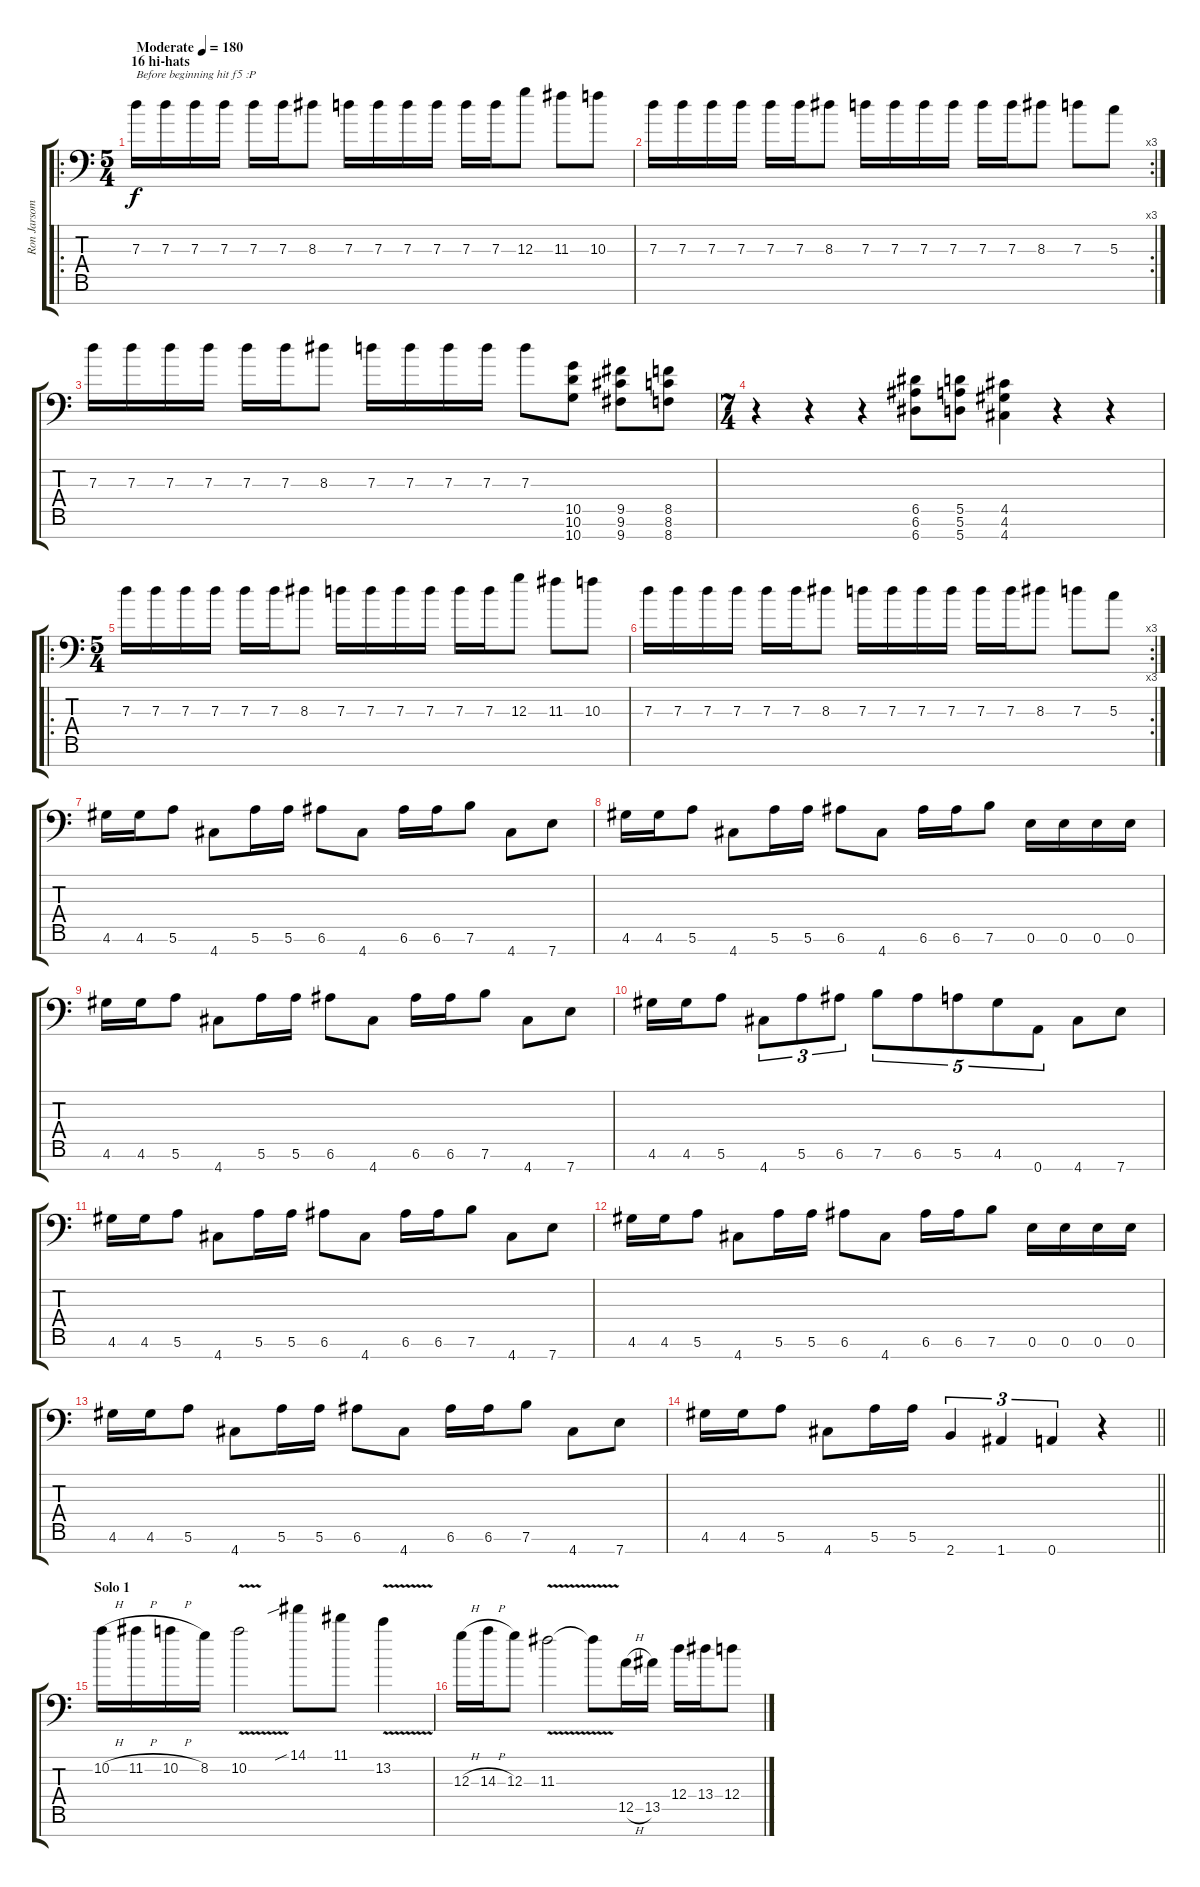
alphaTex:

\track ("Ron Jarsombek " "Ron Jarsom") {instrument distortionguitar}
\staff {score tabs}
\tuning (E4 B3 G3 D3 A2 E2 A1) {hide}
\ro
\ts (5 4)
\section ("" "16 hi-hats")
\tempo (180 "Moderate")
\clef f4
\ks c
7.3.16{txt "Before beginning hit f5 :P" dy f instrument distortionguitar} 7.3.16 7.3.16 7.3.16 7.3.16 7.3.16 8.3.8 7.3.16 7.3.16 7.3.16 7.3.16 7.3.16 7.3.16 12.3.8 11.3.8 10.3.8 |
\rc 3
7.3.16 7.3.16 7.3.16 7.3.16 7.3.16 7.3.16 8.3.8 7.3.16 7.3.16 7.3.16 7.3.16 7.3.16 7.3.16 8.3.8 7.3.8 5.3.8 |
7.3.16 7.3.16 7.3.16 7.3.16 7.3.16 7.3.16 8.3.8 7.3.16 7.3.16 7.3.16 7.3.16 7.3.8 (10.5 10.6 10.7).8 (9.5 9.6 9.7).8 (8.5 8.6 8.7).8 |
\ts (7 4)
r.4 r.4 r.4 (6.5 6.6 6.7).8 (5.5 5.6 5.7).8 (4.5 4.6 4.7).4 r.4 r.4 |
\ro
\ts (5 4)
7.3.16 7.3.16 7.3.16 7.3.16 7.3.16 7.3.16 8.3.8 7.3.16 7.3.16 7.3.16 7.3.16 7.3.16 7.3.16 12.3.8 11.3.8 10.3.8 |
\rc 3
7.3.16 7.3.16 7.3.16 7.3.16 7.3.16 7.3.16 8.3.8 7.3.16 7.3.16 7.3.16 7.3.16 7.3.16 7.3.16 8.3.8 7.3.8 5.3.8 |
4.6.16 4.6.16 5.6.8 4.7.8 5.6.16 5.6.16 6.6.8 4.7.8 6.6.16 6.6.16 7.6.8 4.7.8 7.7.8 |
4.6.16 4.6.16 5.6.8 4.7.8 5.6.16 5.6.16 6.6.8 4.7.8 6.6.16 6.6.16 7.6.8 0.6.16 0.6.16 0.6.16 0.6.16 |
4.6.16 4.6.16 5.6.8 4.7.8 5.6.16 5.6.16 6.6.8 4.7.8 6.6.16 6.6.16 7.6.8 4.7.8 7.7.8 |
4.6.16 4.6.16 5.6.8 4.7.8{tu (3 2)} 5.6.8{tu (3 2)} 6.6.8{tu (3 2)} 7.6.8{tu (5 4)} 6.6.8{tu (5 4)} 5.6.8{tu (5 4)} 4.6.8{tu (5 4)} 0.7.8{tu (5 4)} 4.7.8 7.7.8 |
4.6.16 4.6.16 5.6.8 4.7.8 5.6.16 5.6.16 6.6.8 4.7.8 6.6.16 6.6.16 7.6.8 4.7.8 7.7.8 |
4.6.16 4.6.16 5.6.8 4.7.8 5.6.16 5.6.16 6.6.8 4.7.8 6.6.16 6.6.16 7.6.8 0.6.16 0.6.16 0.6.16 0.6.16 |
4.6.16 4.6.16 5.6.8 4.7.8 5.6.16 5.6.16 6.6.8 4.7.8 6.6.16 6.6.16 7.6.8 4.7.8 7.7.8 |
\barLineRight lightlight
4.6.16 4.6.16 5.6.8 4.7.8 5.6.16 5.6.16 2.7.4{tu (3 2)} 1.7.4{tu (3 2)} 0.7.4{tu (3 2)} r.4 |
\section ("" "Solo 1")
10.2{h}.16 11.2{h}.16 10.2{h}.16 8.2.16 10.2{v}.2 14.1{sib}.8 11.1.8 13.2{v}.4 |
12.3{h}.16 14.3{h}.16 12.3.8 11.3{v}.2 11.3{t}.8 12.5{h}.16 13.5.16 12.4.16 13.4.16 12.4.8
